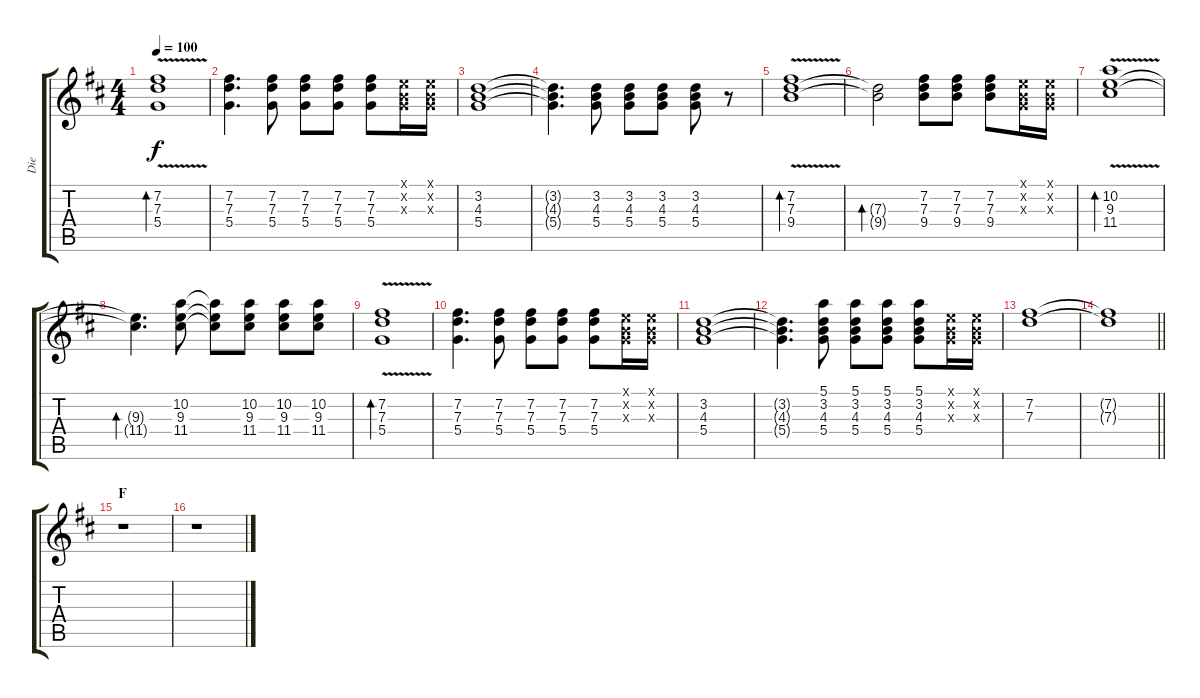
\track ("Die" "Die") {instrument electricguitarclean}
\staff {score tabs}
\tuning (E4 B3 G3 D3 A2 E2) {hide}
\ts (4 4)
\tempo 100
\clef g2
\ks d
(7.2 7.3 5.4{v}).1{bd 480 dy f} |
(7.2 7.3 5.4).4{d} (7.2 7.3 5.4).8 (7.2 7.3 5.4).8 (7.2 7.3 5.4).8 (7.2 7.3 5.4).8 (0.1{x} 0.2{x} 0.3{x}).16 (0.1{x} 0.2{x} 0.3{x}).16 |
(3.2 4.3 5.4).1 |
(3.2{t} 4.3{t} 5.4{t}).4{d} (3.2 4.3 5.4).8 (3.2 4.3 5.4).8 (3.2 4.3 5.4).8 (3.2 4.3 5.4).8 r.8 |
(7.2{v} 7.3 9.4).1{bd 480} |
(7.3{t} 9.4{t}).2{bd 480} (7.2 7.3 9.4).8 (7.2 7.3 9.4).8 (7.2 7.3 9.4).8 (0.1{x} 0.2{x} 0.3{x}).16 (0.1{x} 0.2{x} 0.3{x}).16 |
(10.2{v} 9.3 11.4).1{bd 480} |
(9.3{t} 11.4{t}).4{d bd 480} (10.2 9.3 11.4).8 (10.2{t} 9.3{t} 11.4{t}).8 (10.2 9.3 11.4).8 (10.2 9.3 11.4).8 (10.2 9.3 11.4).8 |
(7.2 7.3 5.4{v}).1{bd 480} |
(7.2 7.3 5.4).4{d} (7.2 7.3 5.4).8 (7.2 7.3 5.4).8 (7.2 7.3 5.4).8 (7.2 7.3 5.4).8 (0.1{x} 0.2{x} 0.3{x}).16 (0.1{x} 0.2{x} 0.3{x}).16 |
(3.2 4.3 5.4).1 |
(3.2{t} 4.3{t} 5.4{t}).4{d} (5.1 3.2 4.3 5.4).8 (5.1 3.2 4.3 5.4).8 (5.1 3.2 4.3 5.4).8 (5.1 3.2 4.3 5.4).8 (0.1{x} 0.2{x} 0.3{x}).16 (0.1{x} 0.2{x} 0.3{x}).16 |
(7.2 7.3).1 |
\barLineRight lightlight
(7.2{t} 7.3{t}).1 |
\section ("" "F")
r.1 |
r.1
